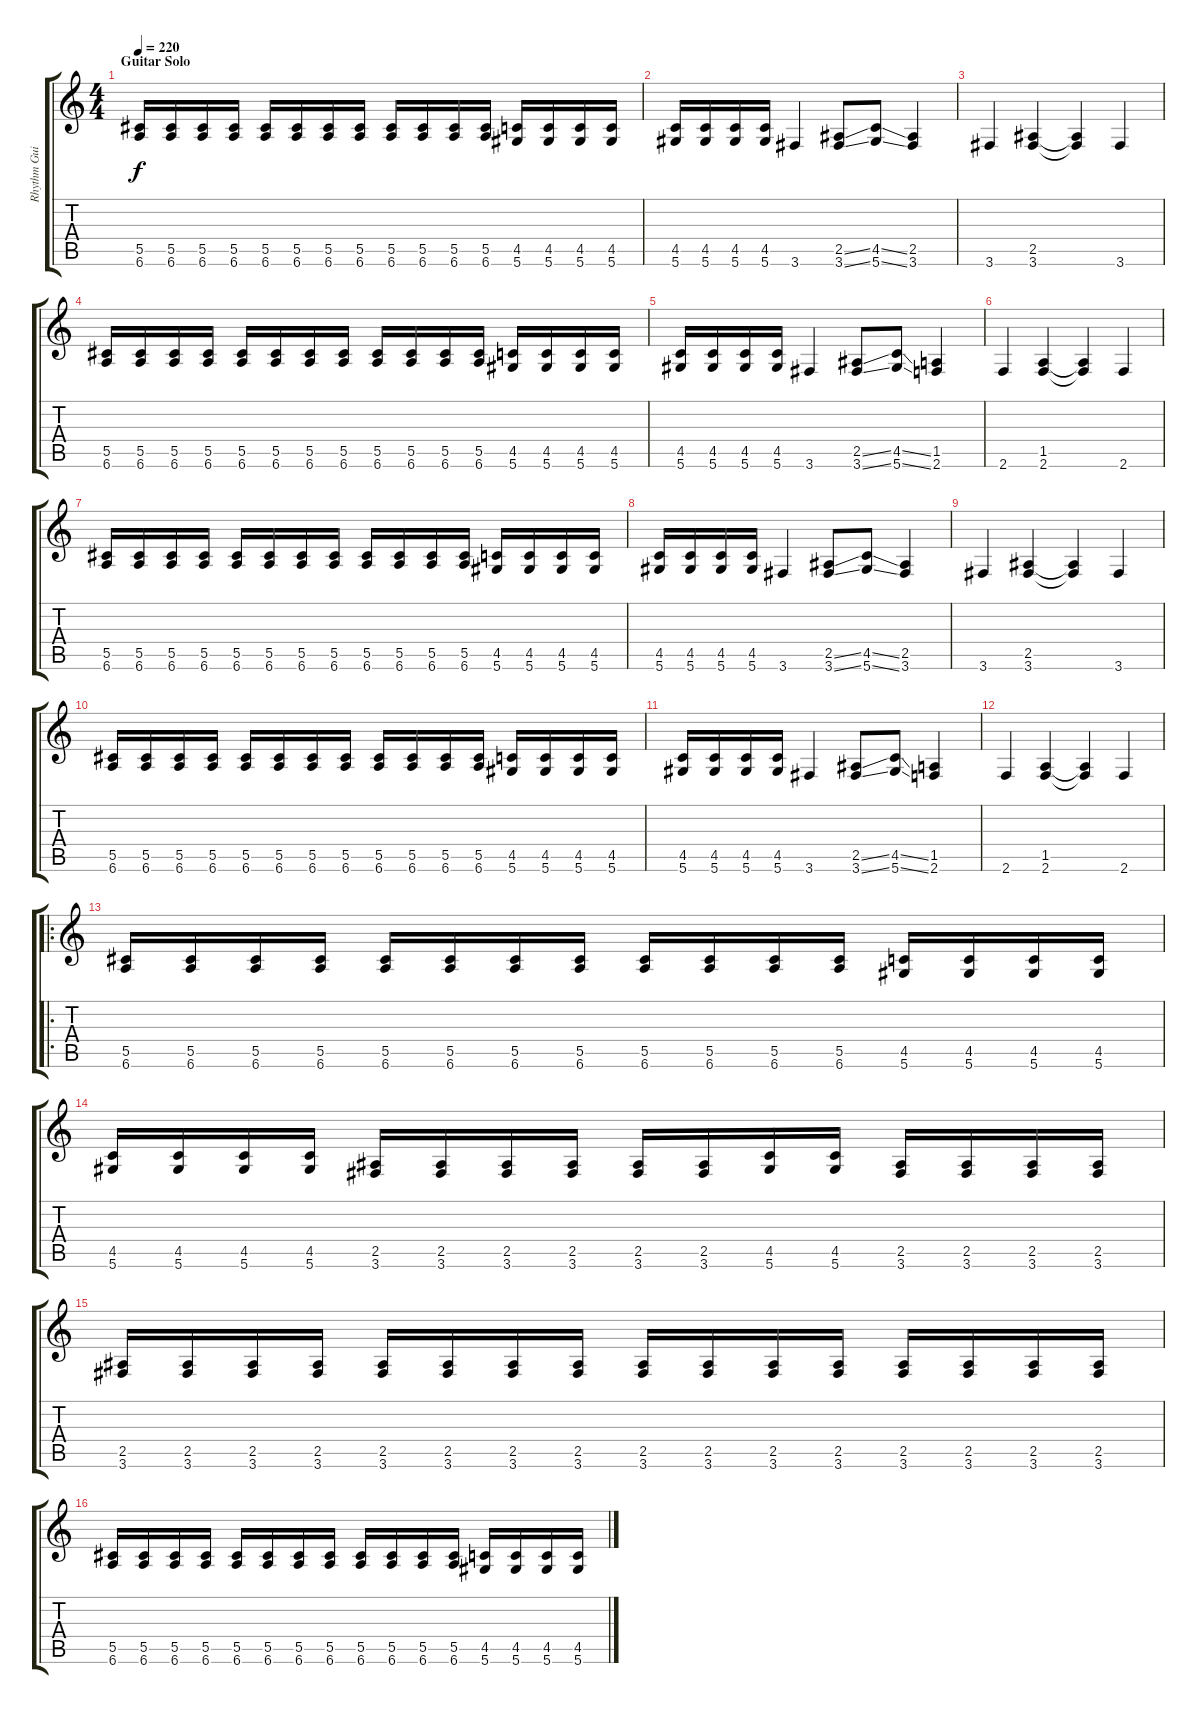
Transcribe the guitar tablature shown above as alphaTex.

\track ("Rhythm Guitar I" "Rhythm Gui") {instrument distortionguitar}
\staff {score tabs}
\tuning (Eb4 Bb3 Gb3 Db3 Ab2 Eb2) {hide}
\ts (4 4)
\section ("" "Guitar Solo")
\tempo 220
\clef g2
\ks c
(5.5 6.6).16{dy f} (5.5 6.6).16 (5.5 6.6).16 (5.5 6.6).16 (5.5 6.6).16 (5.5 6.6).16 (5.5 6.6).16 (5.5 6.6).16 (5.5 6.6).16 (5.5 6.6).16 (5.5 6.6).16 (5.5 6.6).16 (4.5 5.6).16 (4.5 5.6).16 (4.5 5.6).16 (4.5 5.6).16 |
(4.5 5.6).16 (4.5 5.6).16 (4.5 5.6).16 (4.5 5.6).16 3.6.4 (2.5{ss} 3.6{ss}).8 (4.5{ss} 5.6{ss}).8 (2.5 3.6).4 |
3.6.4 (2.5 3.6).4 (2.5{t} 3.6{t}).4 3.6.4 |
(5.5 6.6).16 (5.5 6.6).16 (5.5 6.6).16 (5.5 6.6).16 (5.5 6.6).16 (5.5 6.6).16 (5.5 6.6).16 (5.5 6.6).16 (5.5 6.6).16 (5.5 6.6).16 (5.5 6.6).16 (5.5 6.6).16 (4.5 5.6).16 (4.5 5.6).16 (4.5 5.6).16 (4.5 5.6).16 |
(4.5 5.6).16 (4.5 5.6).16 (4.5 5.6).16 (4.5 5.6).16 3.6.4 (2.5{ss} 3.6{ss}).8 (4.5{ss} 5.6{ss}).8 (1.5 2.6).4 |
2.6.4 (1.5 2.6).4 (1.5{t} 2.6{t}).4 2.6.4 |
(5.5 6.6).16 (5.5 6.6).16 (5.5 6.6).16 (5.5 6.6).16 (5.5 6.6).16 (5.5 6.6).16 (5.5 6.6).16 (5.5 6.6).16 (5.5 6.6).16 (5.5 6.6).16 (5.5 6.6).16 (5.5 6.6).16 (4.5 5.6).16 (4.5 5.6).16 (4.5 5.6).16 (4.5 5.6).16 |
(4.5 5.6).16 (4.5 5.6).16 (4.5 5.6).16 (4.5 5.6).16 3.6.4 (2.5{ss} 3.6{ss}).8 (4.5{ss} 5.6{ss}).8 (2.5 3.6).4 |
3.6.4 (2.5 3.6).4 (2.5{t} 3.6{t}).4 3.6.4 |
(5.5 6.6).16 (5.5 6.6).16 (5.5 6.6).16 (5.5 6.6).16 (5.5 6.6).16 (5.5 6.6).16 (5.5 6.6).16 (5.5 6.6).16 (5.5 6.6).16 (5.5 6.6).16 (5.5 6.6).16 (5.5 6.6).16 (4.5 5.6).16 (4.5 5.6).16 (4.5 5.6).16 (4.5 5.6).16 |
(4.5 5.6).16 (4.5 5.6).16 (4.5 5.6).16 (4.5 5.6).16 3.6.4 (2.5{ss} 3.6{ss}).8 (4.5{ss} 5.6{ss}).8 (1.5 2.6).4 |
2.6.4 (1.5 2.6).4 (1.5{t} 2.6{t}).4 2.6.4 |
\ro
(5.5 6.6).16 (5.5 6.6).16 (5.5 6.6).16 (5.5 6.6).16 (5.5 6.6).16 (5.5 6.6).16 (5.5 6.6).16 (5.5 6.6).16 (5.5 6.6).16 (5.5 6.6).16 (5.5 6.6).16 (5.5 6.6).16 (4.5 5.6).16 (4.5 5.6).16 (4.5 5.6).16 (4.5 5.6).16 |
(4.5 5.6).16 (4.5 5.6).16 (4.5 5.6).16 (4.5 5.6).16 (2.5 3.6).16 (2.5 3.6).16 (2.5 3.6).16 (2.5 3.6).16 (2.5 3.6).16 (2.5 3.6).16 (4.5 5.6).16 (4.5 5.6).16 (2.5 3.6).16 (2.5 3.6).16 (2.5 3.6).16 (2.5 3.6).16 |
(2.5 3.6).16 (2.5 3.6).16 (2.5 3.6).16 (2.5 3.6).16 (2.5 3.6).16 (2.5 3.6).16 (2.5 3.6).16 (2.5 3.6).16 (2.5 3.6).16 (2.5 3.6).16 (2.5 3.6).16 (2.5 3.6).16 (2.5 3.6).16 (2.5 3.6).16 (2.5 3.6).16 (2.5 3.6).16 |
(5.5 6.6).16 (5.5 6.6).16 (5.5 6.6).16 (5.5 6.6).16 (5.5 6.6).16 (5.5 6.6).16 (5.5 6.6).16 (5.5 6.6).16 (5.5 6.6).16 (5.5 6.6).16 (5.5 6.6).16 (5.5 6.6).16 (4.5 5.6).16 (4.5 5.6).16 (4.5 5.6).16 (4.5 5.6).16
